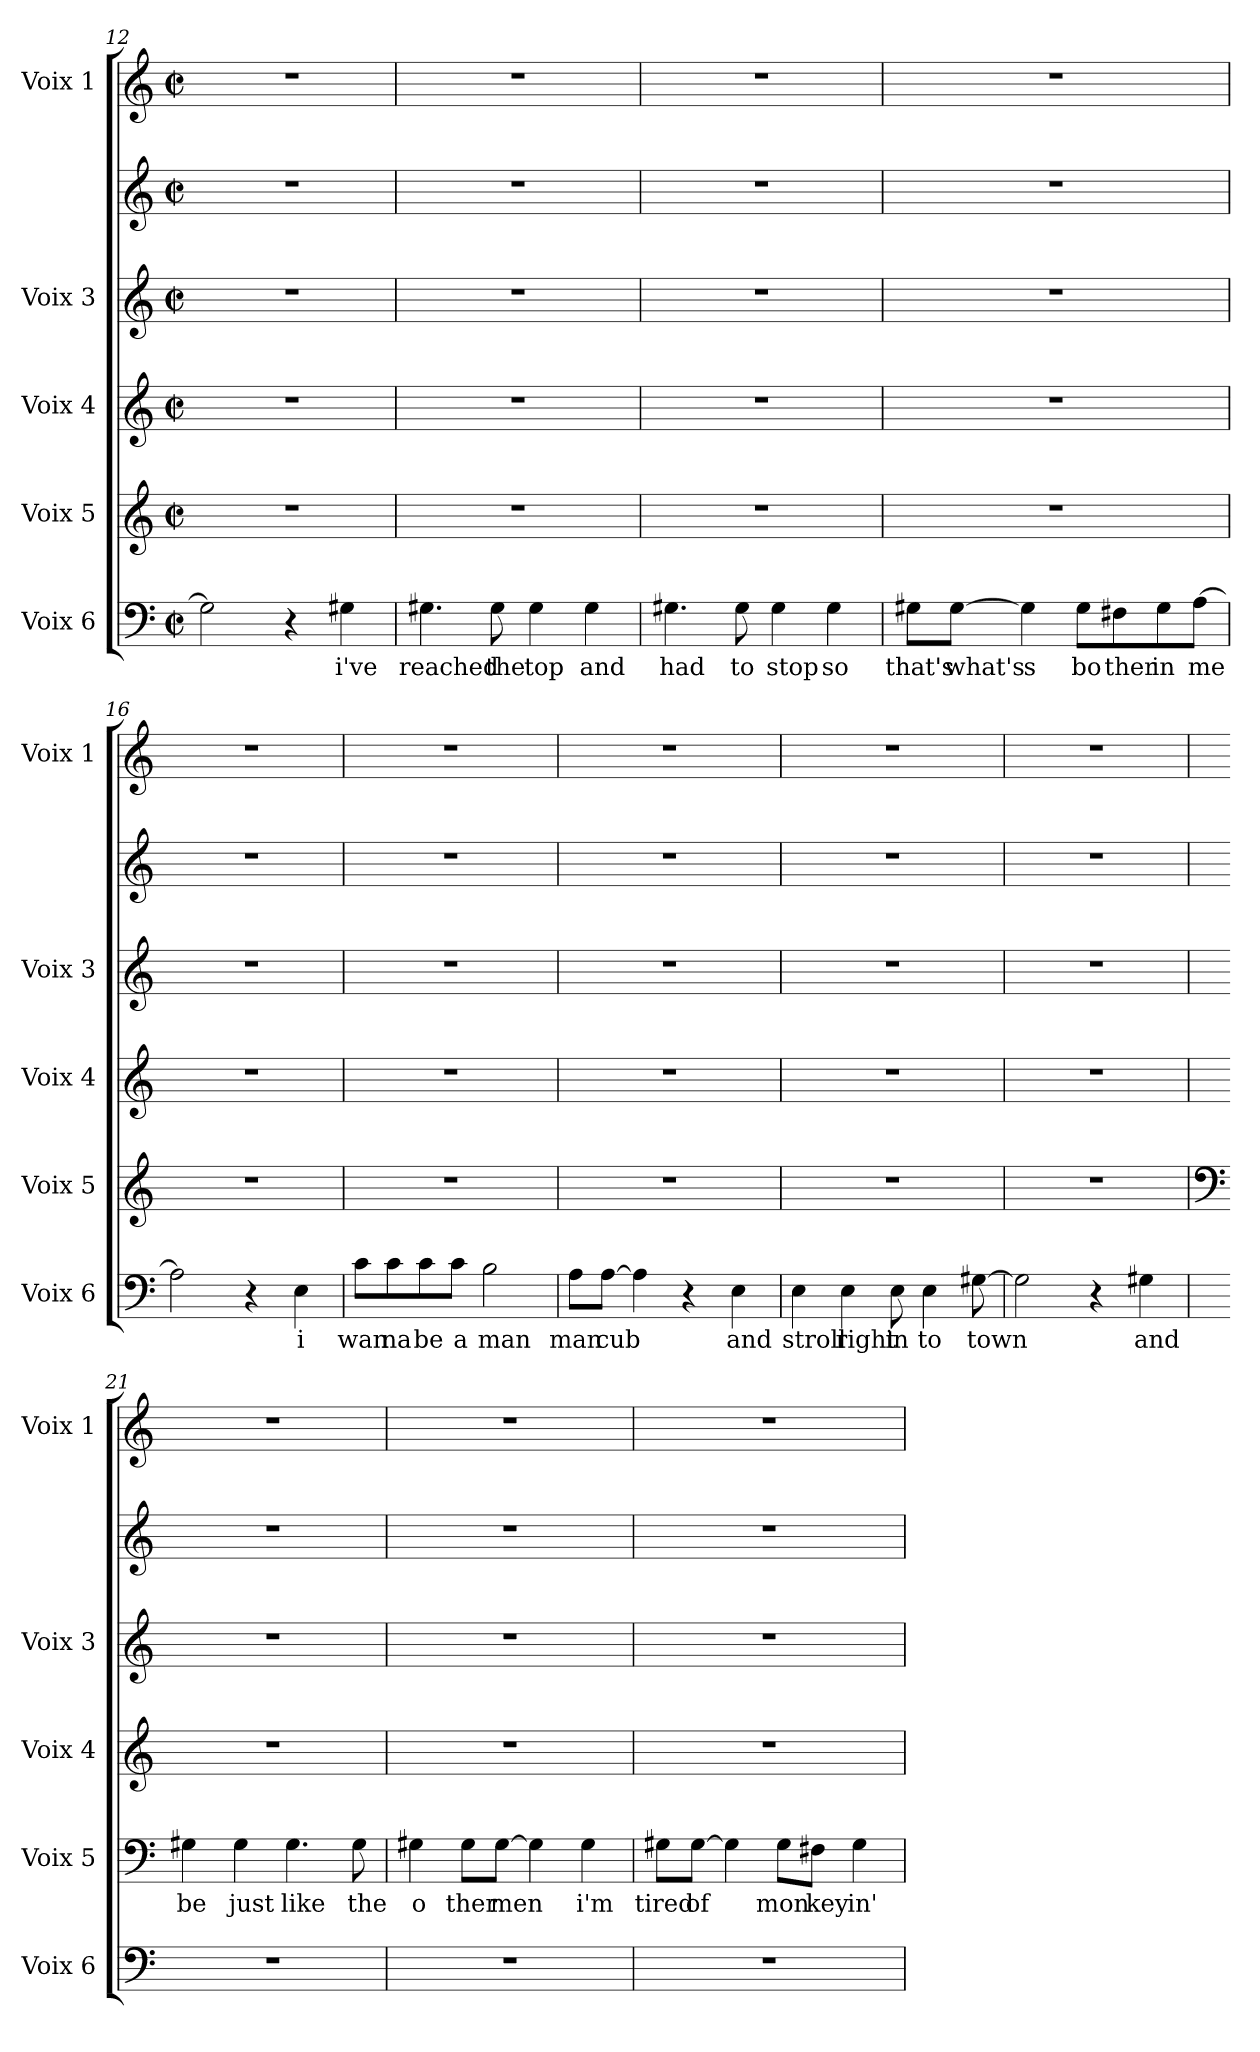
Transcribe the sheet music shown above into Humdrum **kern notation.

**kern	**text	**kern	**text	**kern	**kern	**kern	**kern
*part6	*part6	*part5	*part5	*part4	*part3	*part2	*part1
*staff6	*staff6	*staff5	*staff5	*staff4	*staff3	*staff2	*staff1
*I"Voix 6	*	*I"Voix 5	*	*I"Voix 4	*I"Voix 3	*	*I"Voix 1
*I'Voix 6	*	*I'Voix 5	*	*I'Voix 4	*I'Voix 3	*	*I'Voix 1
*clefF4	*	*clefG2	*	*clefG2	*clefG2	*clefG2	*clefG2
*k[]	*	*k[]	*	*k[]	*k[]	*k[]	*k[]
*C:	*	*C:	*	*C:	*C:	*C:	*C:
*M2/2	*	*M2/2	*	*M2/2	*M2/2	*M2/2	*M2/2
*met(c|)	*	*met(c|)	*	*met(c|)	*met(c|)	*met(c|)	*met(c|)
=12	=12	=12	=12	=12	=12	=12	=12
2G#\]	.	1r	.	1r	1r	1r	1r
4r	.	.	.	.	.	.	.
!	!LO:LY:b	!	!	!	!	!	!
4G#X\	i've	.	.	.	.	.	.
!!LO:LB:g=z
=13	=13	=13	=13	=13	=13	=13	=13
!	!LO:LY:b	!	!	!	!	!	!
4.G#X\	reached	1r	.	1r	1r	1r	1r
!	!LO:LY:b	!	!	!	!	!	!
8G#\	the	.	.	.	.	.	.
!	!LO:LY:b	!	!	!	!	!	!
4G#\	top	.	.	.	.	.	.
!	!LO:LY:b	!	!	!	!	!	!
4G#\	and	.	.	.	.	.	.
=14	=14	=14	=14	=14	=14	=14	=14
!	!LO:LY:b	!	!	!	!	!	!
4.G#X\	had	1r	.	1r	1r	1r	1r
!	!LO:LY:b	!	!	!	!	!	!
8G#\	to	.	.	.	.	.	.
!	!LO:LY:b	!	!	!	!	!	!
4G#\	stop	.	.	.	.	.	.
!	!LO:LY:b	!	!	!	!	!	!
4G#\	so	.	.	.	.	.	.
=15	=15	=15	=15	=15	=15	=15	=15
!	!LO:LY:b	!	!	!	!	!	!
8G#X\L	that's	1r	.	1r	1r	1r	1r
!	!LO:LY:b	!	!	!	!	!	!
[8G#\J	what's	.	.	.	.	.	.
!	!LO:LY:b	!	!	!	!	!	!
4G#\]	s	.	.	.	.	.	.
!	!LO:LY:b	!	!	!	!	!	!
8G#\L	bo	.	.	.	.	.	.
!	!LO:LY:b	!	!	!	!	!	!
8F#X\	ther	.	.	.	.	.	.
!	!LO:LY:b	!	!	!	!	!	!
8G#\	in	.	.	.	.	.	.
!	!LO:LY:b	!	!	!	!	!	!
[8A\J	me	.	.	.	.	.	.
=16	=16	=16	=16	=16	=16	=16	=16
2A\]	.	1r	.	1r	1r	1r	1r
4r	.	.	.	.	.	.	.
!	!LO:LY:b	!	!	!	!	!	!
4E\	i	.	.	.	.	.	.
!!LO:LB:g=z
=17	=17	=17	=17	=17	=17	=17	=17
!	!LO:LY:b	!	!	!	!	!	!
8c\L	wan	1r	.	1r	1r	1r	1r
!	!LO:LY:b	!	!	!	!	!	!
8c\	na	.	.	.	.	.	.
!	!LO:LY:b	!	!	!	!	!	!
8c\	be	.	.	.	.	.	.
!	!LO:LY:b	!	!	!	!	!	!
8c\J	a	.	.	.	.	.	.
!	!LO:LY:b	!	!	!	!	!	!
2B\	man	.	.	.	.	.	.
=18	=18	=18	=18	=18	=18	=18	=18
!	!LO:LY:b	!	!	!	!	!	!
8A\L	man	1r	.	1r	1r	1r	1r
!	!LO:LY:b	!	!	!	!	!	!
[8A\J	cub	.	.	.	.	.	.
4A\]	.	.	.	.	.	.	.
4r	.	.	.	.	.	.	.
!	!LO:LY:b	!	!	!	!	!	!
4E\	and	.	.	.	.	.	.
=19	=19	=19	=19	=19	=19	=19	=19
!	!LO:LY:b	!	!	!	!	!	!
4E\	stroll	1r	.	1r	1r	1r	1r
!	!LO:LY:b	!	!	!	!	!	!
4E\	right	.	.	.	.	.	.
!	!LO:LY:b	!	!	!	!	!	!
8E\	in	.	.	.	.	.	.
!	!LO:LY:b	!	!	!	!	!	!
4E\	to	.	.	.	.	.	.
!	!LO:LY:b	!	!	!	!	!	!
[8G#X\	town	.	.	.	.	.	.
=20	=20	=20	=20	=20	=20	=20	=20
2G#\]	.	1r	.	1r	1r	1r	1r
4r	.	.	.	.	.	.	.
!	!LO:LY:b	!	!	!	!	!	!
4G#X\	and	.	.	.	.	.	.
!!LO:LB:g=z
=21	=21	=21	=21	=21	=21	=21	=21
*	*	*clefF4	*	*	*	*	*
!	!	!	!LO:LY:b	!	!	!	!
1r	.	4G#X\	be	1r	1r	1r	1r
!	!	!	!LO:LY:b	!	!	!	!
.	.	4G#\	just	.	.	.	.
!	!	!	!LO:LY:b	!	!	!	!
.	.	4.G#\	like	.	.	.	.
!	!	!	!LO:LY:b	!	!	!	!
.	.	8G#\	the	.	.	.	.
=22	=22	=22	=22	=22	=22	=22	=22
!	!	!	!LO:LY:b	!	!	!	!
1r	.	4G#X\	o	1r	1r	1r	1r
!	!	!	!LO:LY:b	!	!	!	!
.	.	8G#\L	ther	.	.	.	.
!	!	!	!LO:LY:b	!	!	!	!
.	.	[8G#\J	men	.	.	.	.
.	.	4G#\]	.	.	.	.	.
!	!	!	!LO:LY:b	!	!	!	!
.	.	4G#\	i'm	.	.	.	.
=23	=23	=23	=23	=23	=23	=23	=23
!	!	!	!LO:LY:b	!	!	!	!
1r	.	8G#X\L	tired	1r	1r	1r	1r
!	!	!	!LO:LY:b	!	!	!	!
.	.	[8G#\J	of	.	.	.	.
.	.	4G#\]	.	.	.	.	.
!	!	!	!LO:LY:b	!	!	!	!
.	.	8G#\L	mon	.	.	.	.
!	!	!	!LO:LY:b	!	!	!	!
.	.	8F#X\J	key	.	.	.	.
!	!	!	!LO:LY:b	!	!	!	!
.	.	4G#\	in'	.	.	.	.
=	=	=	=	=	=	=	=
*-	*-	*-	*-	*-	*-	*-	*-
